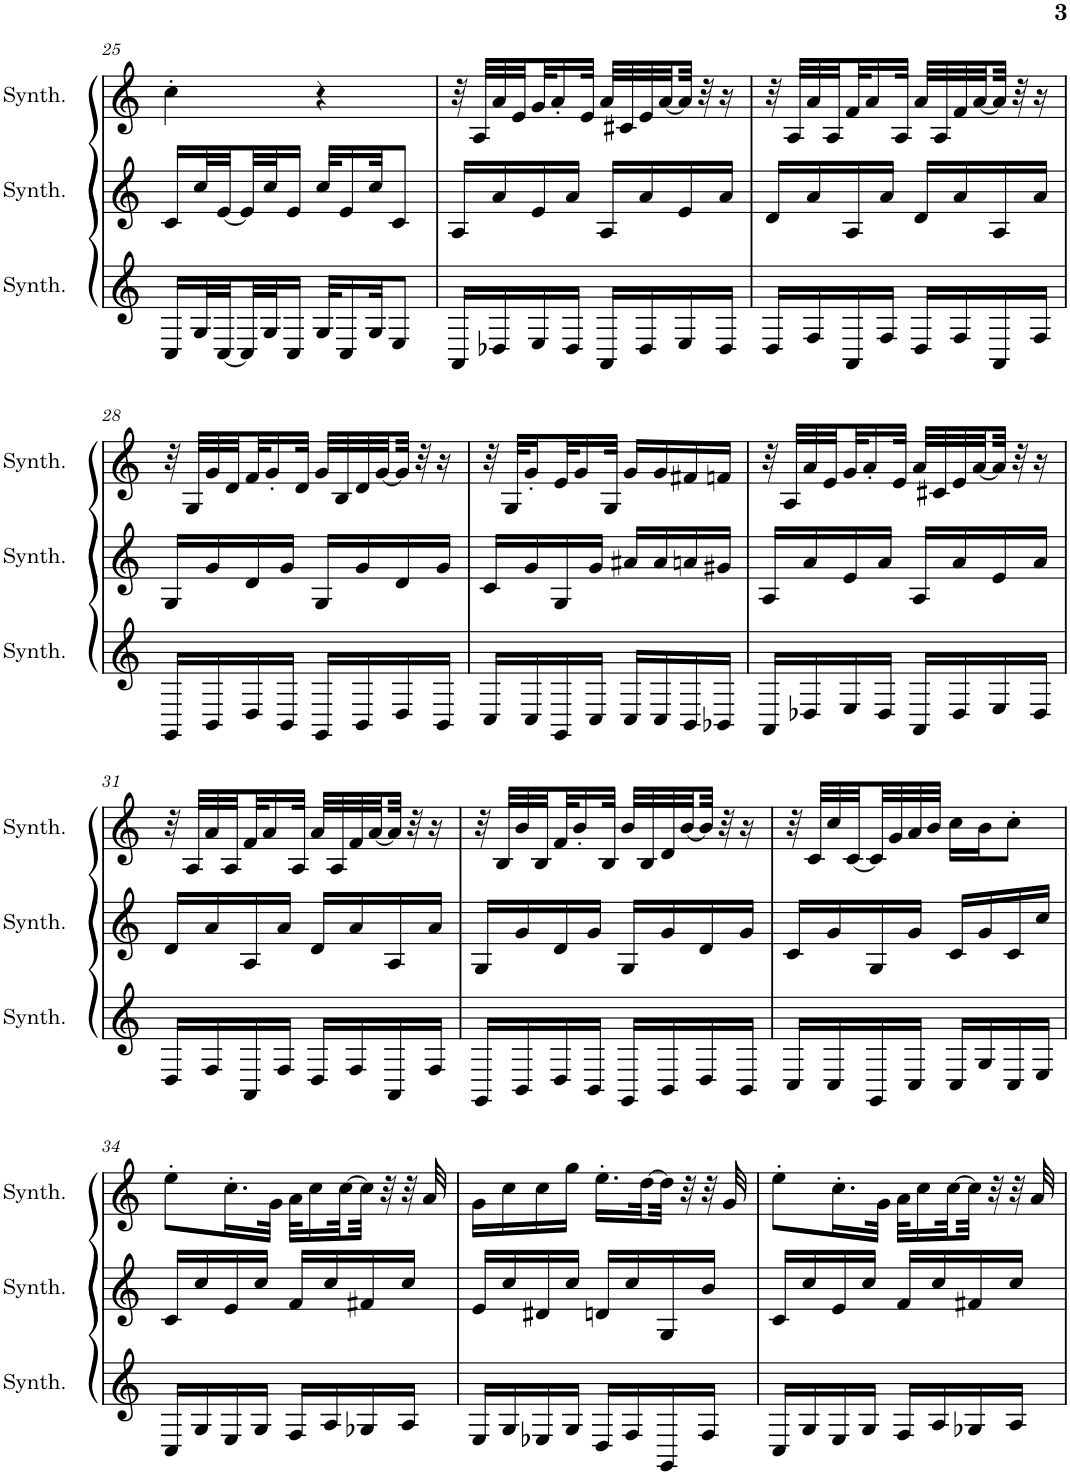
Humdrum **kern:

**kern	**kern	**kern
*part3	*part2	*part1
*staff3	*staff2	*staff1
*I"Square Synthesizer	*I"Square Synthesizer	*I"Square Synthesizer
*I'Synth.	*I'Synth.	*I'Synth.
!!LO:PB:g=z
*clefG2	*clefG2	*clefG2
*k[]	*k[]	*k[]
*M2/4	*M2/4	*M2/4
=25	=25	=25
16C/LL	16c/LL	4cc'\
32G/L	32cc/L	.
[32C/	[32e/	.
32C/]	32e/]	.
32G/J	32cc/J	.
16C/JJ	16e/JJ	.
32G/KLL	32cc/KLL	4r
16C/	16e/	.
32G/JK	32cc/JK	.
8E/J	8c/J	.
=26	=26	=26
16AA/LL	16A/LL	32r
.	.	32A/LLL
16D-X/	16a/	32a/
.	.	32e/
16E/	16e/	32g/J
.	.	16a'/
16D-/JJ	16a/JJ	.
.	.	32e/JJk
16AA/LL	16A/LL	32a/LLL
.	.	32c#X/
16D-/	16a/	32e/
.	.	[32a/
16E/	16e/	32a/JJJ]
.	.	32r
16D-/JJ	16a/JJ	16r
=27	=27	=27
16D/LL	16d/LL	32r
.	.	32A/LLL
16F/	16a/	32a/
.	.	32A/
16AA/	16A/	32f/J
.	.	16a/
16F/JJ	16a/JJ	.
.	.	32A/JJk
16D/LL	16d/LL	32a/LLL
.	.	32A/
16F/	16a/	32f/
.	.	[32a/
16AA/	16A/	32a/JJJ]
.	.	32r
16F/JJ	16a/JJ	16r
!!LO:LB:g=z
=28	=28	=28
16GG/LL	16G/LL	32r
.	.	32G/LLL
16BB/	16g/	32g/
.	.	32d/
16D/	16d/	32f/J
.	.	16g'/
16BB/JJ	16g/JJ	.
.	.	32d/JJk
16GG/LL	16G/LL	32g/LLL
.	.	32B/
16BB/	16g/	32d/
.	.	[32g/
16D/	16d/	32g/JJJ]
.	.	32r
16BB/JJ	16g/JJ	16r
=29	=29	=29
16C/LL	16c/LL	32r
.	.	32G/KLL
16C/	16g/	16g'/
16GG/	16G/	32e/K
.	.	16g/
16C/JJ	16g/JJ	.
.	.	32G/JJk
16C/LL	16a#X/LL	16g/LL
16C/	16a#/	16g/
16BB/	16an/	16f#X/
16BB-X/JJ	16g#X/JJ	16fn/JJ
=30	=30	=30
16AA/LL	16A/LL	32r
.	.	32A/LLL
16D-X/	16a/	32a/
.	.	32e/
16E/	16e/	32g/J
.	.	16a'/
16D-/JJ	16a/JJ	.
.	.	32e/JJk
16AA/LL	16A/LL	32a/LLL
.	.	32c#X/
16D-/	16a/	32e/
.	.	[32a/
16E/	16e/	32a/JJJ]
.	.	32r
16D-/JJ	16a/JJ	16r
!!LO:LB:g=z
=31	=31	=31
16D/LL	16d/LL	32r
.	.	32A/LLL
16F/	16a/	32a/
.	.	32A/
16AA/	16A/	32f/J
.	.	16a/
16F/JJ	16a/JJ	.
.	.	32A/JJk
16D/LL	16d/LL	32a/LLL
.	.	32A/
16F/	16a/	32f/
.	.	[32a/
16AA/	16A/	32a/JJJ]
.	.	32r
16F/JJ	16a/JJ	16r
=32	=32	=32
16GG/LL	16G/LL	32r
.	.	32B/LLL
16BB/	16g/	32b/
.	.	32B/
16D/	16d/	32f/J
.	.	16b'/
16BB/JJ	16g/JJ	.
.	.	32B/JJk
16GG/LL	16G/LL	32b/LLL
.	.	32B/
16BB/	16g/	32d/
.	.	[32b/
16D/	16d/	32b/JJJ]
.	.	32r
16BB/JJ	16g/JJ	16r
=33	=33	=33
16C/LL	16c/LL	32r
.	.	32c/LLL
16C/	16g/	32cc/
.	.	[32c/
16GG/	16G/	32c/]
.	.	32g/
16C/JJ	16g/JJ	32a/
.	.	32b/JJJ
16C/LL	16c/LL	16cc\LL
16G/	16g/	16b\J
16C/	16c/	8cc'\J
16E/JJ	16cc/JJ	.
!!LO:LB:g=z
=34	=34	=34
16C/LL	16c/LL	8ee'\L
16G/	16cc/	.
16E/	16e/	16.cc'\L
16G/JJ	16cc/JJ	.
.	.	32g\JJk
16F/LL	16f/LL	32a\KLL
.	.	16cc\
16A/	16cc/	.
.	.	[32cc\L
16G-X/	16f#X/	32cc\JJJ]
.	.	32r
16A/JJ	16cc/JJ	32r
.	.	32a/
=35	=35	=35
16E/LL	16e/LL	16g\LL
16G/	16cc/	16cc\
16E-X/	16d#X/	16cc\
16G/JJ	16cc/JJ	16gg\JJ
16D/LL	16dn/LL	16.ee'\LL
16F/	16cc/	.
.	.	[32dd\L
16GG/	16G/	32dd\JJJ]
.	.	32r
16F/JJ	16b/JJ	32r
.	.	32g/
=36	=36	=36
16C/LL	16c/LL	8ee'\L
16G/	16cc/	.
16E/	16e/	16.cc'\L
16G/JJ	16cc/JJ	.
.	.	32g\JJk
16F/LL	16f/LL	32a\KLL
.	.	16cc\
16A/	16cc/	.
.	.	[32cc\L
16G-X/	16f#X/	32cc\JJJ]
.	.	32r
16A/JJ	16cc/JJ	32r
.	.	32a/
=	=	=
*-	*-	*-
